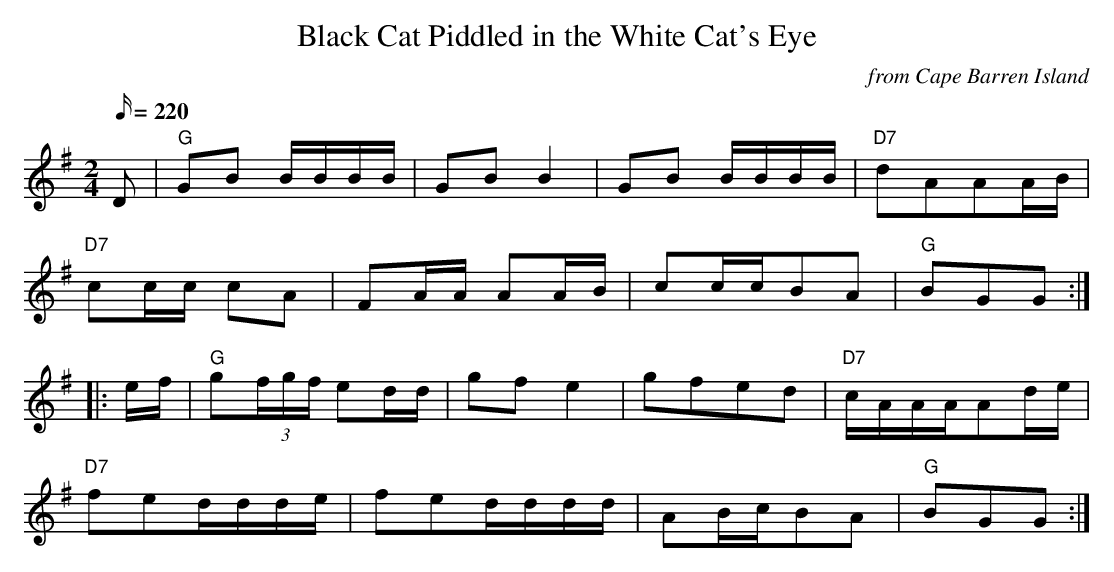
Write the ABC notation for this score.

X:1
T:Black Cat Piddled in the White Cat's Eye
M:2/4
L:1/16
Q:220
C:from Cape Barren Island
K:G
D2|"G"G2B2 BBBB|G2B2 B4|G2B2 BBBB|"D7"d2A2A2AB|
"D7"c2cc c2A2|F2AA A2AB|c2ccB2A2|"G"B2G2G2:|
|:ef|"G"g2(3fgf e2dd|g2f2e4|g2f2e2d2|"D7"cAAAA2de|
"D7"f2e2ddde|f2e2dddd|A2BcB2A2|"G"B2G2G2:|
